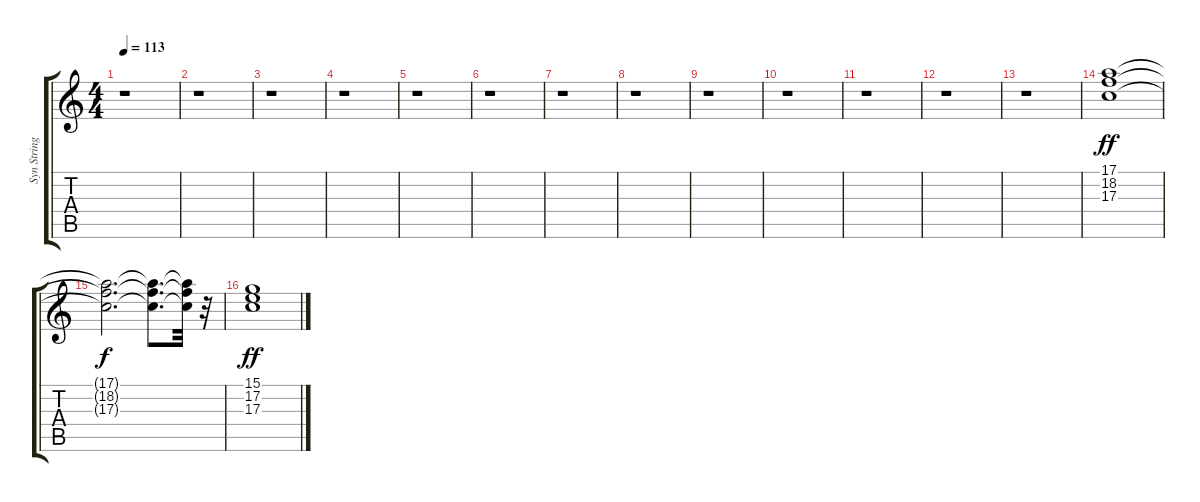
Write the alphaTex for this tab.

\track ("Syn String" "Syn String") {instrument synthstrings2}
\staff {score tabs}
\tuning (E4 B3 G3 D3 A2 E2) {hide}
\ts (4 4)
\tempo 113
\clef g2
\ks c
r.1{dy f} |
r.1 |
r.1 |
r.1 |
r.1 |
r.1 |
r.1 |
r.1 |
r.1 |
r.1 |
r.1 |
r.1 |
r.1 |
(17.1 18.2 17.3).1{dy ff} |
(17.1{t} 18.2{t} 17.3{t}).2{d dy f} (17.1{t} 18.2{t} 17.3{t}).8{d} (17.1{t} 18.2{t} 17.3{t}).32 r.32 |
(15.1 17.2 17.3).1{dy ff}
